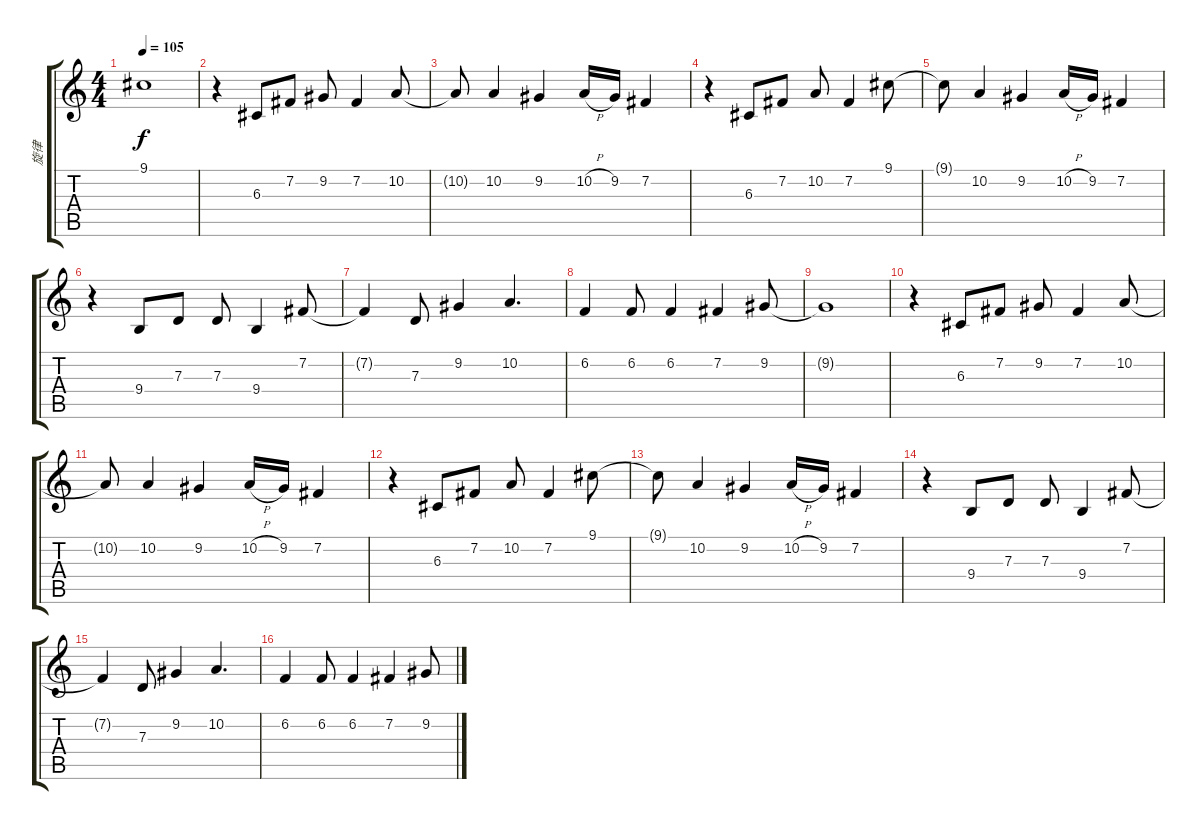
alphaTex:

\track ("旋律" "旋律") {instrument reedorgan}
\staff {score tabs}
\tuning (E4 B3 G3 D3 A2 E2) {hide}
\ts (4 4)
\tempo 105
\clef g2
\ks c
9.1{t}.1{dy f} |
r.4 6.3.8 7.2.8 9.2.8 7.2.4 10.2.8 |
10.2{t}.8 10.2.4 9.2.4 10.2{h}.16 9.2.16 7.2.4 |
r.4 6.3.8 7.2.8 10.2.8 7.2.4 9.1.8 |
9.1{t}.8 10.2.4 9.2.4 10.2{h}.16 9.2.16 7.2.4 |
r.4 9.4.8 7.3.8 7.3.8 9.4.4 7.2.8 |
7.2{t}.4 7.3.8 9.2.4 10.2.4{d} |
6.2.4 6.2.8 6.2.4 7.2.4 9.2.8 |
9.2{t}.1 |
r.4 6.3.8 7.2.8 9.2.8 7.2.4 10.2.8 |
10.2{t}.8 10.2.4 9.2.4 10.2{h}.16 9.2.16 7.2.4 |
r.4 6.3.8 7.2.8 10.2.8 7.2.4 9.1.8 |
9.1{t}.8 10.2.4 9.2.4 10.2{h}.16 9.2.16 7.2.4 |
r.4 9.4.8 7.3.8 7.3.8 9.4.4 7.2.8 |
7.2{t}.4 7.3.8 9.2.4 10.2.4{d} |
6.2.4 6.2.8 6.2.4 7.2.4 9.2.8
